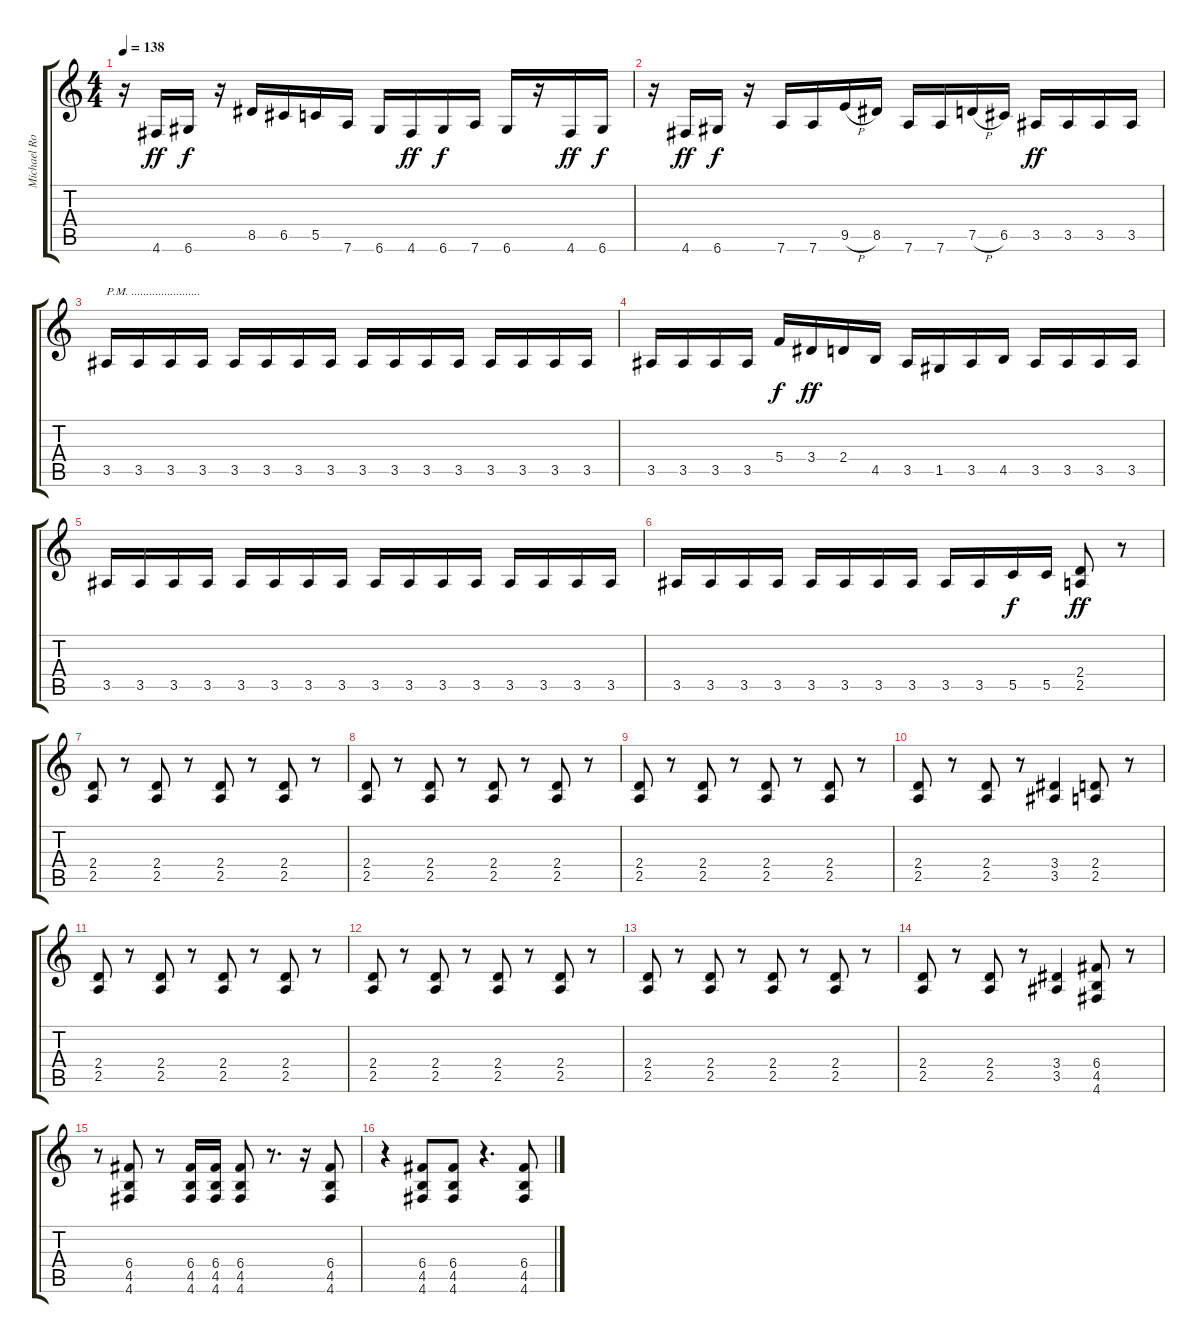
\track ("Michael Romeo" "Michael Ro") {instrument distortionguitar}
\staff {score tabs}
\tuning (D4 A3 F3 C3 G2 D2) {hide}
\ts (4 4)
\tempo 138
\clef g2
\ks c
r.16{dy f} 4.6.16{dy ff} 6.6.16{dy f} r.16 8.5.16 6.5.16 5.5.16 7.6.16 6.6.16 4.6.16{dy ff} 6.6.16{dy f} 7.6.16 6.6.16 r.16 4.6.16{dy ff} 6.6.16{dy f} |
r.16 4.6.16{dy ff} 6.6.16{dy f} r.16 7.6.16 7.6.16 9.5{h}.16 8.5.16 7.6.16 7.6.16 7.5{h}.16 6.5.16 3.5.16{dy ff} 3.5.16 3.5.16 3.5.16 |
3.5.16{txt "P.M. ......................."} 3.5.16 3.5.16 3.5.16 3.5.16 3.5.16 3.5.16 3.5.16 3.5.16 3.5.16 3.5.16 3.5.16 3.5.16 3.5.16 3.5.16 3.5.16 |
3.5.16 3.5.16 3.5.16 3.5.16 5.4.16{dy f} 3.4.16{dy ff} 2.4.16 4.5.16 3.5.16 1.5.16 3.5.16 4.5.16 3.5.16 3.5.16 3.5.16 3.5.16 |
3.5.16 3.5.16 3.5.16 3.5.16 3.5.16 3.5.16 3.5.16 3.5.16 3.5.16 3.5.16 3.5.16 3.5.16 3.5.16 3.5.16 3.5.16 3.5.16 |
3.5.16 3.5.16 3.5.16 3.5.16 3.5.16 3.5.16 3.5.16 3.5.16 3.5.16 3.5.16 5.5.16{dy f} 5.5.16 (2.4 2.5).8{dy ff} r.8 |
(2.4 2.5).8 r.8 (2.4 2.5).8 r.8 (2.4 2.5).8 r.8 (2.4 2.5).8 r.8 |
(2.4 2.5).8 r.8 (2.4 2.5).8 r.8 (2.4 2.5).8 r.8 (2.4 2.5).8 r.8 |
(2.4 2.5).8 r.8 (2.4 2.5).8 r.8 (2.4 2.5).8 r.8 (2.4 2.5).8 r.8 |
(2.4 2.5).8 r.8 (2.4 2.5).8 r.8 (3.4 3.5).4 (2.4 2.5).8 r.8 |
(2.4 2.5).8 r.8 (2.4 2.5).8 r.8 (2.4 2.5).8 r.8 (2.4 2.5).8 r.8 |
(2.4 2.5).8 r.8 (2.4 2.5).8 r.8 (2.4 2.5).8 r.8 (2.4 2.5).8 r.8 |
(2.4 2.5).8 r.8 (2.4 2.5).8 r.8 (2.4 2.5).8 r.8 (2.4 2.5).8 r.8 |
(2.4 2.5).8 r.8 (2.4 2.5).8 r.8 (3.4 3.5).4 (6.4 4.5 4.6).8 r.8 |
r.8 (6.4 4.5 4.6).8 r.8 (6.4 4.5 4.6).16 (6.4 4.5 4.6).16 (6.4 4.5 4.6).8 r.8{d} r.16 (6.4 4.5 4.6).8 |
r.4 (6.4 4.5 4.6).8 (6.4 4.5 4.6).8 r.4{d} (6.4 4.5 4.6).8
